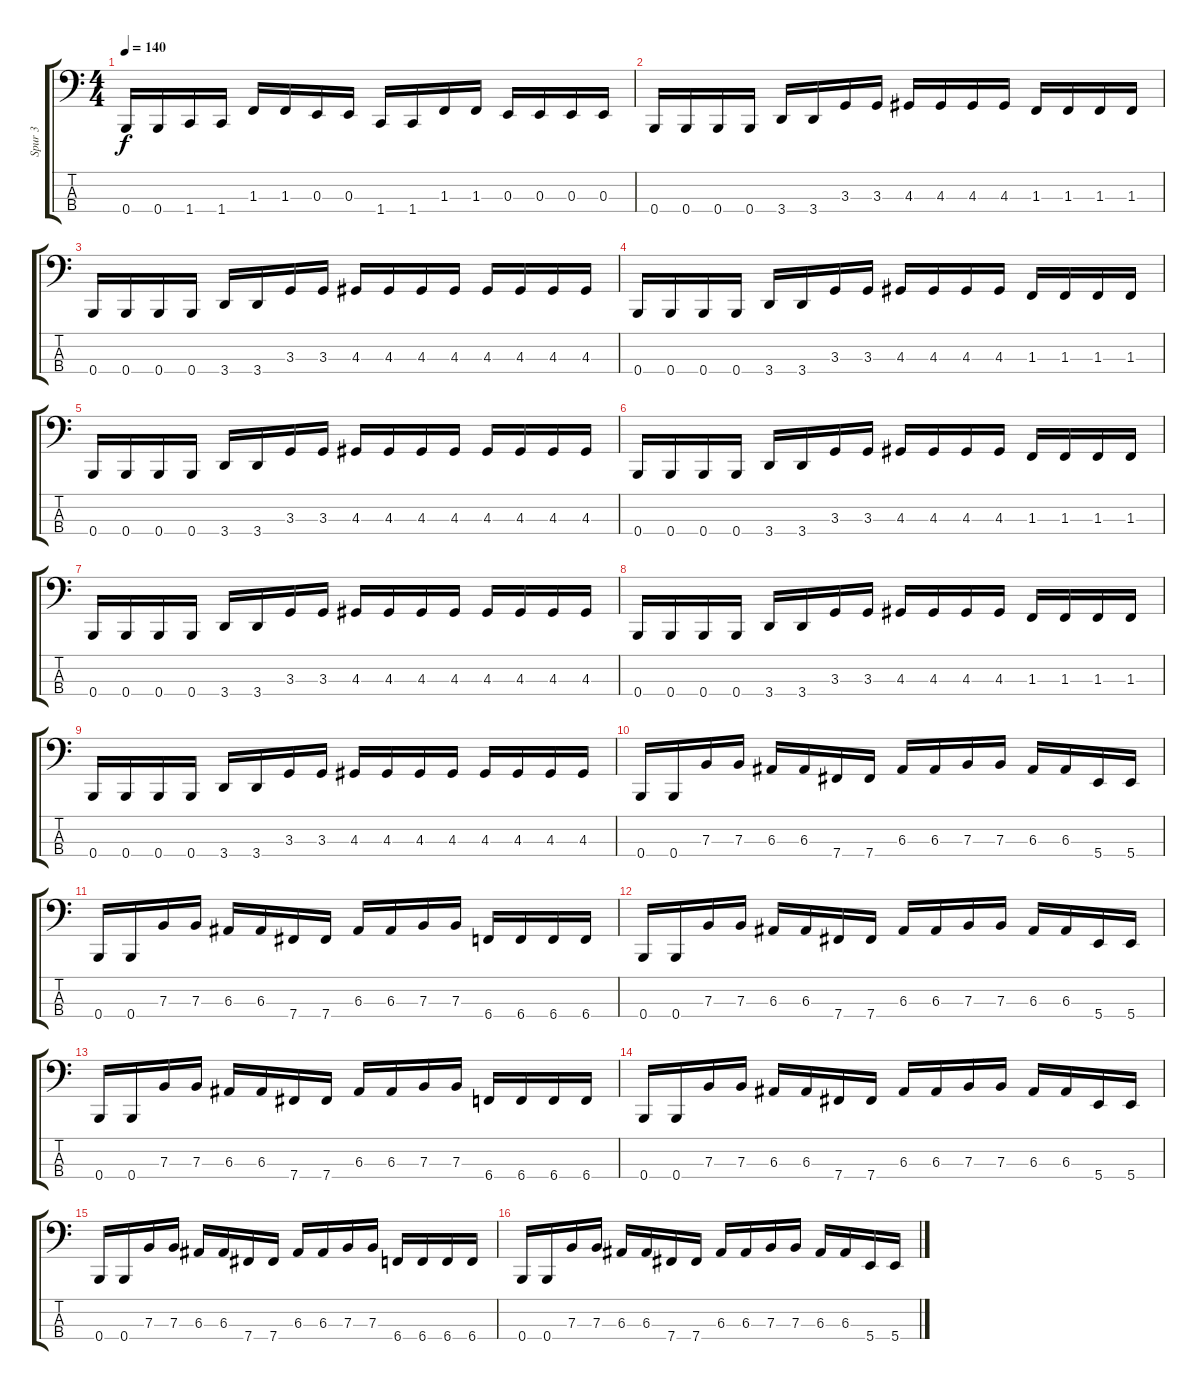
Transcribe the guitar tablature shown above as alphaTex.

\track ("Spur 3" "Spur 3") {instrument electricbassfinger}
\staff {score tabs}
\tuning (D2 A1 E1 B0) {hide}
\ts (4 4)
\tempo 140
\clef f4
\ks c
0.4.16{dy f} 0.4.16 1.4.16 1.4.16 1.3.16 1.3.16 0.3.16 0.3.16 1.4.16 1.4.16 1.3.16 1.3.16 0.3.16 0.3.16 0.3.16 0.3.16 |
0.4.16 0.4.16 0.4.16 0.4.16 3.4.16 3.4.16 3.3.16 3.3.16 4.3.16 4.3.16 4.3.16 4.3.16 1.3.16 1.3.16 1.3.16 1.3.16 |
0.4.16 0.4.16 0.4.16 0.4.16 3.4.16 3.4.16 3.3.16 3.3.16 4.3.16 4.3.16 4.3.16 4.3.16 4.3.16 4.3.16 4.3.16 4.3.16 |
0.4.16 0.4.16 0.4.16 0.4.16 3.4.16 3.4.16 3.3.16 3.3.16 4.3.16 4.3.16 4.3.16 4.3.16 1.3.16 1.3.16 1.3.16 1.3.16 |
0.4.16 0.4.16 0.4.16 0.4.16 3.4.16 3.4.16 3.3.16 3.3.16 4.3.16 4.3.16 4.3.16 4.3.16 4.3.16 4.3.16 4.3.16 4.3.16 |
0.4.16 0.4.16 0.4.16 0.4.16 3.4.16 3.4.16 3.3.16 3.3.16 4.3.16 4.3.16 4.3.16 4.3.16 1.3.16 1.3.16 1.3.16 1.3.16 |
0.4.16 0.4.16 0.4.16 0.4.16 3.4.16 3.4.16 3.3.16 3.3.16 4.3.16 4.3.16 4.3.16 4.3.16 4.3.16 4.3.16 4.3.16 4.3.16 |
0.4.16 0.4.16 0.4.16 0.4.16 3.4.16 3.4.16 3.3.16 3.3.16 4.3.16 4.3.16 4.3.16 4.3.16 1.3.16 1.3.16 1.3.16 1.3.16 |
0.4.16 0.4.16 0.4.16 0.4.16 3.4.16 3.4.16 3.3.16 3.3.16 4.3.16 4.3.16 4.3.16 4.3.16 4.3.16 4.3.16 4.3.16 4.3.16 |
0.4.16 0.4.16 7.3.16 7.3.16 6.3.16 6.3.16 7.4.16 7.4.16 6.3.16 6.3.16 7.3.16 7.3.16 6.3.16 6.3.16 5.4.16 5.4.16 |
0.4.16 0.4.16 7.3.16 7.3.16 6.3.16 6.3.16 7.4.16 7.4.16 6.3.16 6.3.16 7.3.16 7.3.16 6.4.16 6.4.16 6.4.16 6.4.16 |
0.4.16 0.4.16 7.3.16 7.3.16 6.3.16 6.3.16 7.4.16 7.4.16 6.3.16 6.3.16 7.3.16 7.3.16 6.3.16 6.3.16 5.4.16 5.4.16 |
0.4.16 0.4.16 7.3.16 7.3.16 6.3.16 6.3.16 7.4.16 7.4.16 6.3.16 6.3.16 7.3.16 7.3.16 6.4.16 6.4.16 6.4.16 6.4.16 |
0.4.16 0.4.16 7.3.16 7.3.16 6.3.16 6.3.16 7.4.16 7.4.16 6.3.16 6.3.16 7.3.16 7.3.16 6.3.16 6.3.16 5.4.16 5.4.16 |
0.4.16 0.4.16 7.3.16 7.3.16 6.3.16 6.3.16 7.4.16 7.4.16 6.3.16 6.3.16 7.3.16 7.3.16 6.4.16 6.4.16 6.4.16 6.4.16 |
0.4.16 0.4.16 7.3.16 7.3.16 6.3.16 6.3.16 7.4.16 7.4.16 6.3.16 6.3.16 7.3.16 7.3.16 6.3.16 6.3.16 5.4.16 5.4.16
